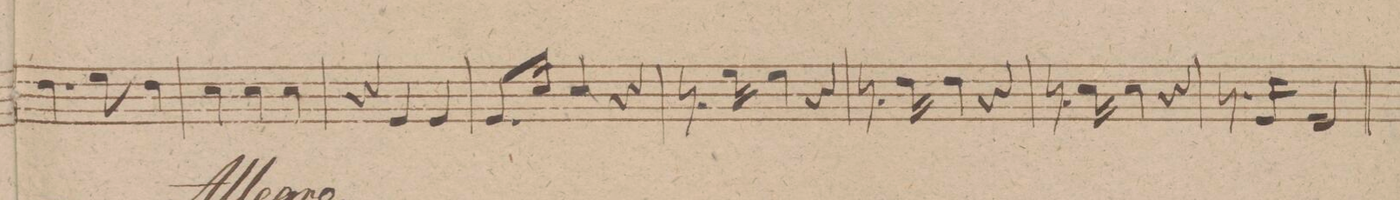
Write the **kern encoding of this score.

**kern	**dynam
*I"Corno 2do in A.	*
*clefG2	*
*k[f#]	*
*met(c|)	*
*M3/4	*
4.a/	.
8b\	.
4a/	.
=248	=248
4g/	.
4g/	.
4g/	.
=249	=249
4r	.
4B/	.
4B/	.
=250	=250
8.B/L	.
16g/Jk	.
4g/	.
4r	.
=251	=251
8.r	.
16b\	.
4b\	.
4r	.
=252	=252
8.r	.
16a/	.
4a/	.
4r	.
=253	=253
8.r	.
16g/	.
4g/	.
4r	.
=254	=254
8.r	.
16B/	.
2B/	.
=255	=255
*-	*-
